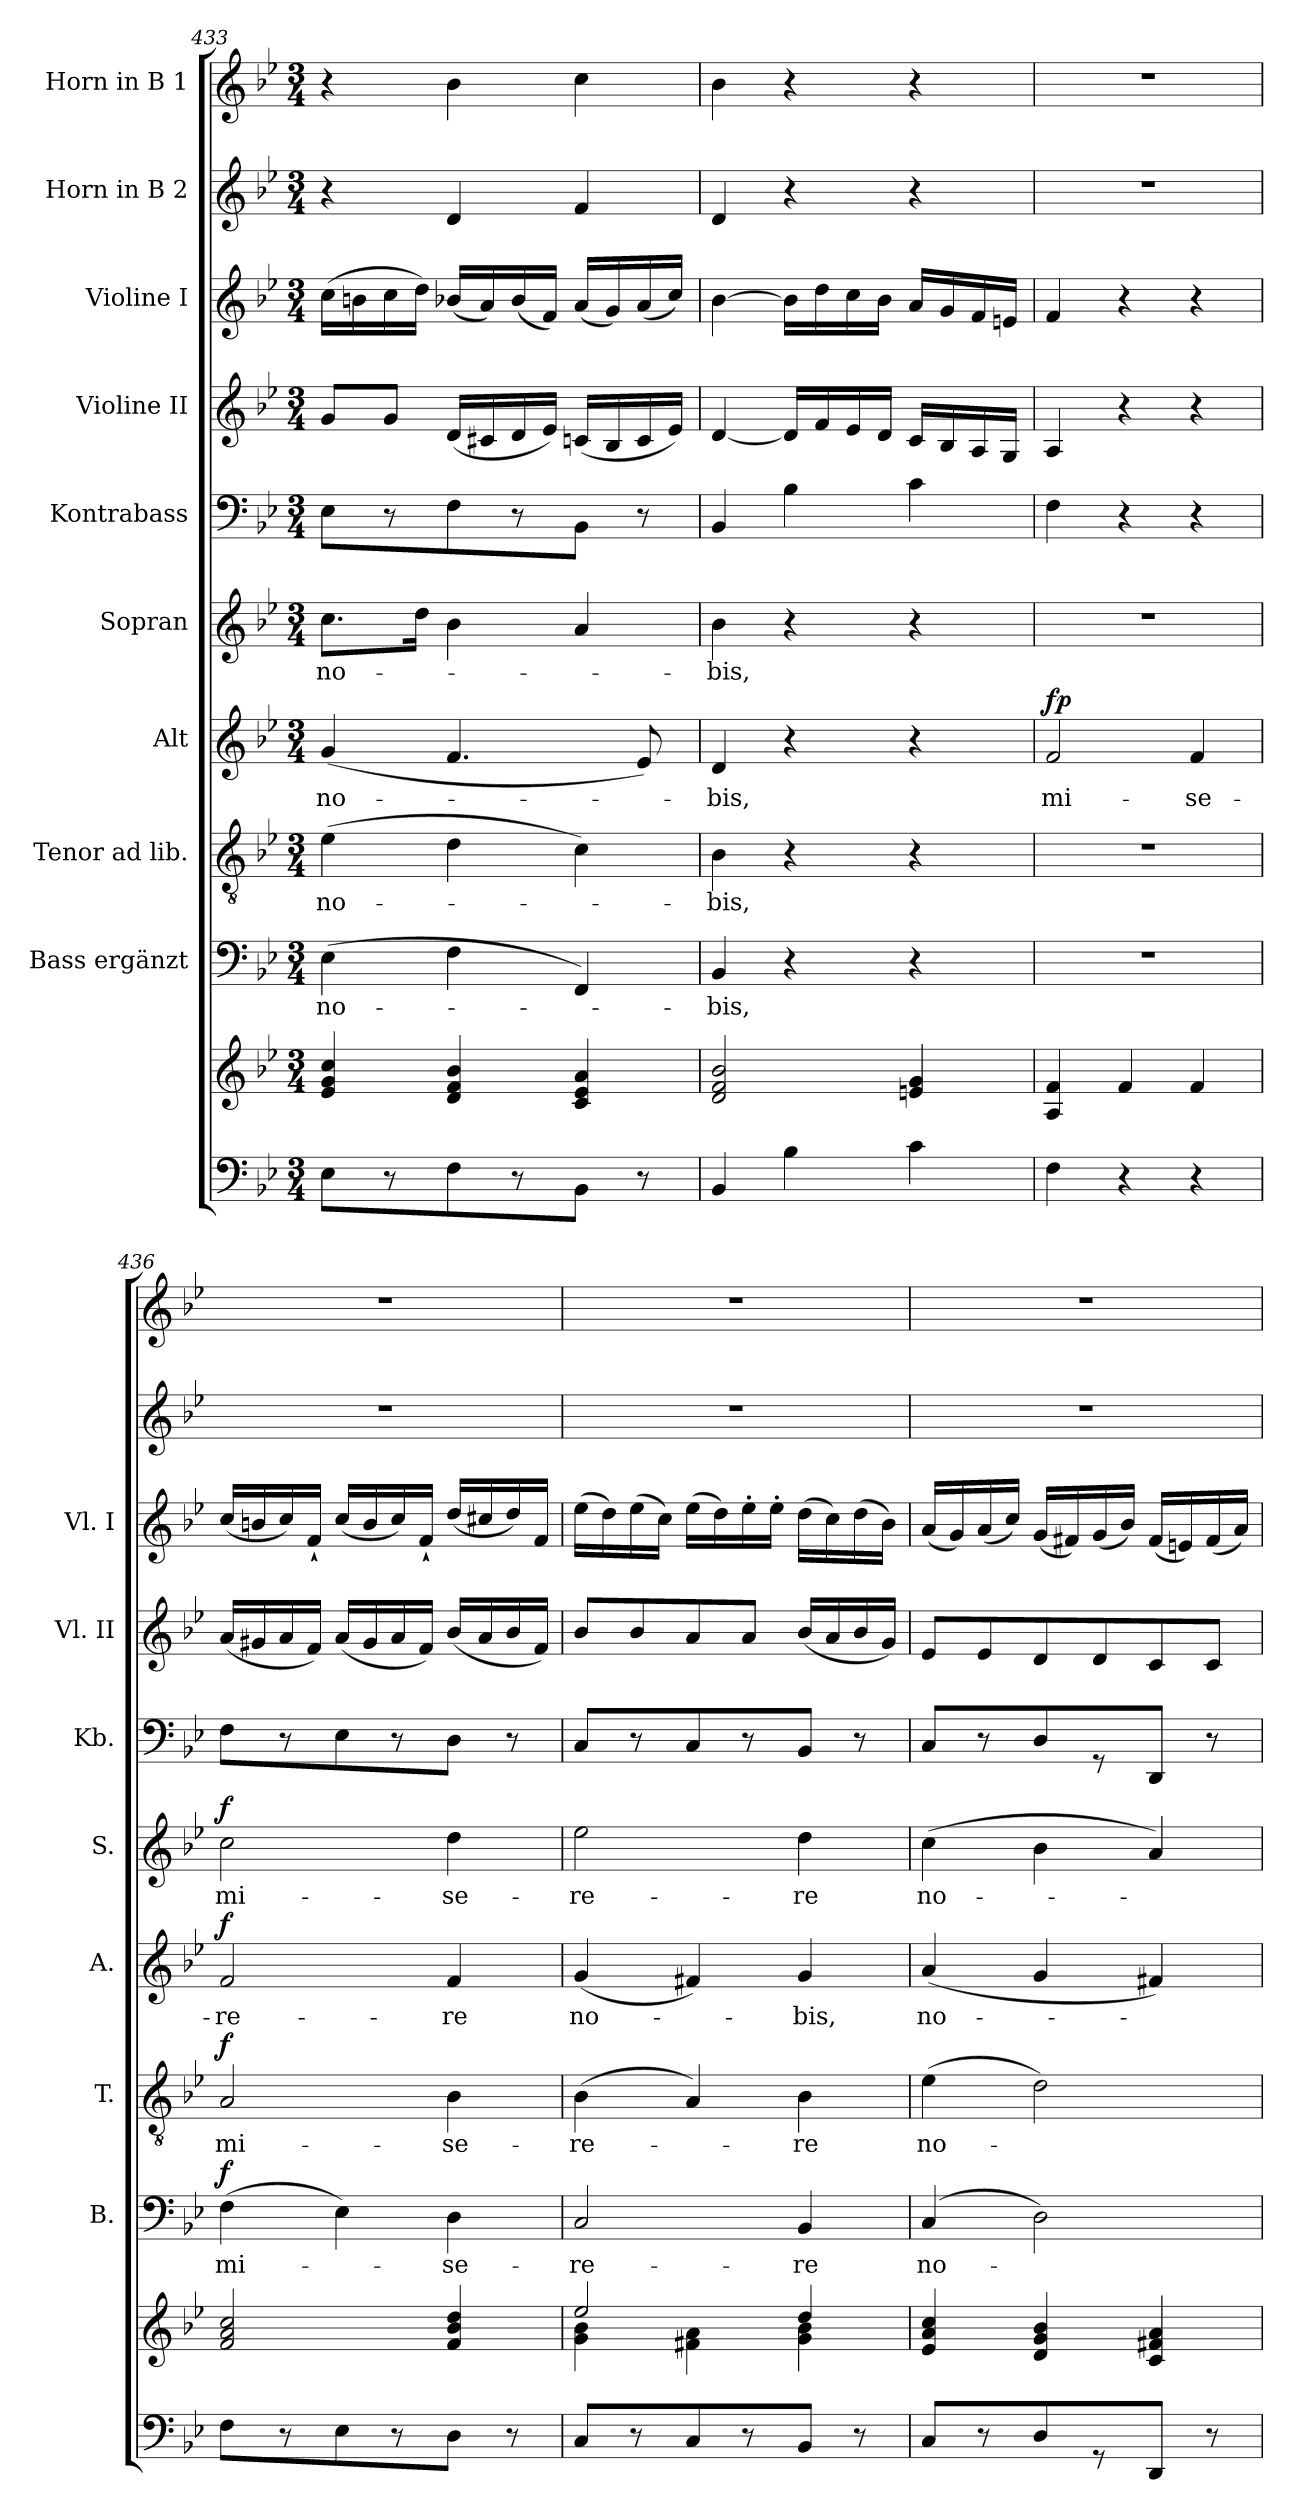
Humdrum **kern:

**kern	**kern	**kern	**text	**dynam	**kern	**text	**dynam	**kern	**text	**dynam	**kern	**text	**dynam	**kern	**kern	**kern	**kern	**kern
*part10	*part10	*part9	*part9	*part9	*part8	*part8	*part8	*part7	*part7	*part7	*part6	*part6	*part6	*part5	*part4	*part3	*part2	*part1
*staff11	*staff10	*staff9	*staff9	*staff9	*staff8	*staff8	*staff8	*staff7	*staff7	*staff7	*staff6	*staff6	*staff6	*staff5	*staff4	*staff3	*staff2	*staff1
*	*	*I"Bass ergänzt	*	*	*I"Tenor ad lib.	*	*	*I"Alt	*	*	*I"Sopran	*	*	*I"Kontrabass	*I"Violine II	*I"Violine I	*I"Horn in B 2	*I"Horn in B 1
*	*	*I'B.	*	*	*I'T.	*	*	*I'A.	*	*	*I'S.	*	*	*I'Kb.	*I'Vl. II	*I'Vl. I	*	*
!!LO:PB:g=z
*clefF4	*clefG2	*clefF4	*	*	*clefGv2	*	*	*clefG2	*	*	*clefG2	*	*	*clefF4	*clefG2	*clefG2	*clefG2	*clefG2
*	*	*	*	*	*	*	*	*	*	*	*	*	*	*ITrd7c12	*	*	*ITrd8c14	*ITrd8c14
*k[b-e-]	*k[b-e-]	*k[b-e-]	*	*	*k[b-e-]	*	*	*k[b-e-]	*	*	*k[b-e-]	*	*	*k[b-e-]	*k[b-e-]	*k[b-e-]	*k[b-e-]	*k[b-e-]
*B-:	*B-:	*B-:	*	*	*B-:	*	*	*B-:	*	*	*B-:	*	*	*B-:	*B-:	*B-:	*B-:	*B-:
*M3/4	*M3/4	*M3/4	*	*	*M3/4	*	*	*M3/4	*	*	*M3/4	*	*	*M3/4	*M3/4	*M3/4	*M3/4	*M3/4
=433	=433	=433	=433	=433	=433	=433	=433	=433	=433	=433	=433	=433	=433	=433	=433	=433	=433	=433
!	!	!	!LO:LY:b	!	!	!LO:LY:b	!	!	!LO:LY:b	!	!	!LO:LY:b	!	!	!	!	!	!
8E-\L	4e-/ 4g/ 4cc/	(>4E-\	no-	.	(>4e-\	no-	.	(<4g/	no-	.	8.cc\L	no-	.	8EE-\L	8g/L	(>16cc\LL	4r	4r
.	.	.	.	.	.	.	.	.	.	.	.	.	.	.	.	16bn\	.	.
8r	.	.	.	.	.	.	.	.	.	.	.	.	.	8r	8g/J	16cc\	.	.
.	.	.	.	.	.	.	.	.	.	.	16dd\Jk	.	.	.	.	16dd\JJ)	.	.
8F\	4d/ 4f/ 4b-/	4F\	.	.	4d\	.	.	4.f/	.	.	4b-\	.	.	8FF\	(<16d/LL	(<16b-X/LL	4D/	4B-\
.	.	.	.	.	.	.	.	.	.	.	.	.	.	.	16c#X/	16a/)	.	.
8r	.	.	.	.	.	.	.	.	.	.	.	.	.	8r	16d/	(<16b-/	.	.
.	.	.	.	.	.	.	.	.	.	.	.	.	.	.	16e-/JJ)	16f/JJ)	.	.
8BB-\J	4c/ 4e-/ 4a/	4FF/)	.	.	4c\)	.	.	.	.	.	4a/	.	.	8BBB-\J	(<16cn/LL	(<16a/LL	4F/	4c\
.	.	.	.	.	.	.	.	.	.	.	.	.	.	.	16B-/	16g/)	.	.
8r	.	.	.	.	.	.	.	8e-/)	.	.	.	.	.	8r	16c/	(<16a/	.	.
.	.	.	.	.	.	.	.	.	.	.	.	.	.	.	16e-/JJ)	16cc/JJ)	.	.
=434	=434	=434	=434	=434	=434	=434	=434	=434	=434	=434	=434	=434	=434	=434	=434	=434	=434	=434
!	!	!	!LO:LY:b	!	!	!LO:LY:b	!	!	!LO:LY:b	!	!	!LO:LY:b	!	!	!	!	!	!
4BB-/	2d/ 2f/ 2b-/	4BB-/	-bis,	.	4B-\	-bis,	.	4d/	-bis,	.	4b-\	-bis,	.	4BBB-/	[4d/	[4b-\	4D/	4B-\
4B-\	.	4r	.	.	4r	.	.	4r	.	.	4r	.	.	4BB-\	16d/LL]	16b-\LL]	4r	4r
.	.	.	.	.	.	.	.	.	.	.	.	.	.	.	16f/	16dd\	.	.
.	.	.	.	.	.	.	.	.	.	.	.	.	.	.	16e-/	16cc\	.	.
.	.	.	.	.	.	.	.	.	.	.	.	.	.	.	16d/JJ	16b-\JJ	.	.
4c\	4en/ 4g/	4r	.	.	4r	.	.	4r	.	.	4r	.	.	4C\	16c/LL	16a/LL	4r	4r
.	.	.	.	.	.	.	.	.	.	.	.	.	.	.	16B-/	16g/	.	.
.	.	.	.	.	.	.	.	.	.	.	.	.	.	.	16A/	16f/	.	.
.	.	.	.	.	.	.	.	.	.	.	.	.	.	.	16G/JJ	16en/JJ	.	.
=435	=435	=435	=435	=435	=435	=435	=435	=435	=435	=435	=435	=435	=435	=435	=435	=435	=435	=435
!	!	!	!	!	!	!	!	!	!LO:LY:b	!LO:DY:a	!	!	!	!	!	!	!	!
4F\	4A/ 4f/	2.r	.	.	2.r	.	.	2f/	mi-	fp	2.r	.	.	4FF\	4A/	4f/	2.r	2.r
4r	4f/	.	.	.	.	.	.	.	.	.	.	.	.	4r	4r	4r	.	.
!	!	!	!	!	!	!	!	!	!LO:LY:b	!	!	!	!	!	!	!	!	!
4r	4f/	.	.	.	.	.	.	4f/	-se-	.	.	.	.	4r	4r	4r	.	.
!!LO:PB:g=z
=436	=436	=436	=436	=436	=436	=436	=436	=436	=436	=436	=436	=436	=436	=436	=436	=436	=436	=436
!	!	!	!LO:LY:b	!LO:DY:a	!	!LO:LY:b	!LO:DY:a	!	!LO:LY:b	!LO:DY:a	!	!LO:LY:b	!LO:DY:a	!	!	!	!	!
8F\L	2f/ 2a/ 2cc/	(>4F\	mi-	f	2A/	mi-	f	2f/	-re-	f	2cc\	mi-	f	8FF\L	(<16a/LL	(<16cc/LL	2.r	2.r
.	.	.	.	.	.	.	.	.	.	.	.	.	.	.	16g#X/	16bn/	.	.
8r	.	.	.	.	.	.	.	.	.	.	.	.	.	8r	16a/	16cc/)	.	.
.	.	.	.	.	.	.	.	.	.	.	.	.	.	.	16f/JJ)	16f`</JJ	.	.
8E-\	.	4E-\)	.	.	.	.	.	.	.	.	.	.	.	8EE-\	(<16a/LL	(<16cc/LL	.	.
.	.	.	.	.	.	.	.	.	.	.	.	.	.	.	16g#/	16b/	.	.
8r	.	.	.	.	.	.	.	.	.	.	.	.	.	8r	16a/	16cc/)	.	.
.	.	.	.	.	.	.	.	.	.	.	.	.	.	.	16f/JJ)	16f`</JJ	.	.
!	!	!	!LO:LY:b	!	!	!LO:LY:b	!	!	!LO:LY:b	!	!	!LO:LY:b	!	!	!	!	!	!
8D\J	4f/ 4b-/ 4dd/	4D\	-se-	.	4B-\	-se-	.	4f/	-re	.	4dd\	-se-	.	8DD\J	(<16b-/LL	(<16dd/LL	.	.
.	.	.	.	.	.	.	.	.	.	.	.	.	.	.	16a/	16cc#X/	.	.
8r	.	.	.	.	.	.	.	.	.	.	.	.	.	8r	16b-/	16dd/)	.	.
.	.	.	.	.	.	.	.	.	.	.	.	.	.	.	16f/JJ)	16f/JJ	.	.
=437	=437	=437	=437	=437	=437	=437	=437	=437	=437	=437	=437	=437	=437	=437	=437	=437	=437	=437
*	*^	*	*	*	*	*	*	*	*	*	*	*	*	*	*	*	*	*
!	!	!	!	!LO:LY:b	!	!	!LO:LY:b	!	!	!LO:LY:b	!	!	!LO:LY:b	!	!	!	!	!	!
8C/L	2ee-/	4g\ 4b-\	2C/	-re-	.	(>4B-\	-re-	.	(<4g/	no-	.	2ee-\	-re-	.	8CC/L	8b-/L	(>16ee-\LL	2.r	2.r
.	.	.	.	.	.	.	.	.	.	.	.	.	.	.	.	.	16dd\)	.	.
8r	.	.	.	.	.	.	.	.	.	.	.	.	.	.	8r	8b-/	(>16ee-\	.	.
.	.	.	.	.	.	.	.	.	.	.	.	.	.	.	.	.	16cc\JJ)	.	.
8C/	.	4f#X\ 4a\	.	.	.	4A/)	.	.	4f#X/)	.	.	.	.	.	8CC/	8a/	(>16ee-\LL	.	.
.	.	.	.	.	.	.	.	.	.	.	.	.	.	.	.	.	16dd\)	.	.
8r	.	.	.	.	.	.	.	.	.	.	.	.	.	.	8r	8a/J	16ee-'>\	.	.
.	.	.	.	.	.	.	.	.	.	.	.	.	.	.	.	.	16ee-'>\JJ	.	.
!	!	!	!	!LO:LY:b	!	!	!LO:LY:b	!	!	!LO:LY:b	!	!	!LO:LY:b	!	!	!	!	!	!
8BB-/J	4dd/	4g\ 4b-\	4BB-/	-re	.	4B-\	-re	.	4g/	-bis,	.	4dd\	-re	.	8BBB-/J	(<16b-/LL	(>16dd\LL	.	.
.	.	.	.	.	.	.	.	.	.	.	.	.	.	.	.	16a/	16cc\)	.	.
8r	.	.	.	.	.	.	.	.	.	.	.	.	.	.	8r	16b-/	(>16dd\	.	.
.	.	.	.	.	.	.	.	.	.	.	.	.	.	.	.	16g/JJ)	16b-\JJ)	.	.
*	*v	*v	*	*	*	*	*	*	*	*	*	*	*	*	*	*	*	*	*
=438	=438	=438	=438	=438	=438	=438	=438	=438	=438	=438	=438	=438	=438	=438	=438	=438	=438	=438
!	!	!	!LO:LY:b	!	!	!LO:LY:b	!	!	!LO:LY:b	!	!	!LO:LY:b	!	!	!	!	!	!
8C/L	4e-/ 4a/ 4cc/	(4C/	no-	.	(>4e-\	no-	.	(<4a/	no-	.	(>4cc\	no-	.	8CC/L	8e-/L	(<16a/LL	2.r	2.r
.	.	.	.	.	.	.	.	.	.	.	.	.	.	.	.	16g/)	.	.
8r	.	.	.	.	.	.	.	.	.	.	.	.	.	8r	8e-/	(<16a/	.	.
.	.	.	.	.	.	.	.	.	.	.	.	.	.	.	.	16cc/JJ)	.	.
8D/	4d/ 4g/ 4b-/	2D\)	.	.	2d\)	.	.	4g/	.	.	4b-\	.	.	8DD/	8d/	(<16g/LL	.	.
.	.	.	.	.	.	.	.	.	.	.	.	.	.	.	.	16f#X/)	.	.
8r	.	.	.	.	.	.	.	.	.	.	.	.	.	8r	8d/	(<16g/	.	.
.	.	.	.	.	.	.	.	.	.	.	.	.	.	.	.	16b-/JJ)	.	.
8DD/J	4c/ 4f#X/ 4a/	.	.	.	.	.	.	4f#X/)	.	.	4a/)	.	.	8DDD/J	8c/	(<16f#/LL	.	.
.	.	.	.	.	.	.	.	.	.	.	.	.	.	.	.	16en/)	.	.
8r	.	.	.	.	.	.	.	.	.	.	.	.	.	8r	8c/J	(<16f#/	.	.
.	.	.	.	.	.	.	.	.	.	.	.	.	.	.	.	16a/JJ)	.	.
=	=	=	=	=	=	=	=	=	=	=	=	=	=	=	=	=	=	=
*-	*-	*-	*-	*-	*-	*-	*-	*-	*-	*-	*-	*-	*-	*-	*-	*-	*-	*-
